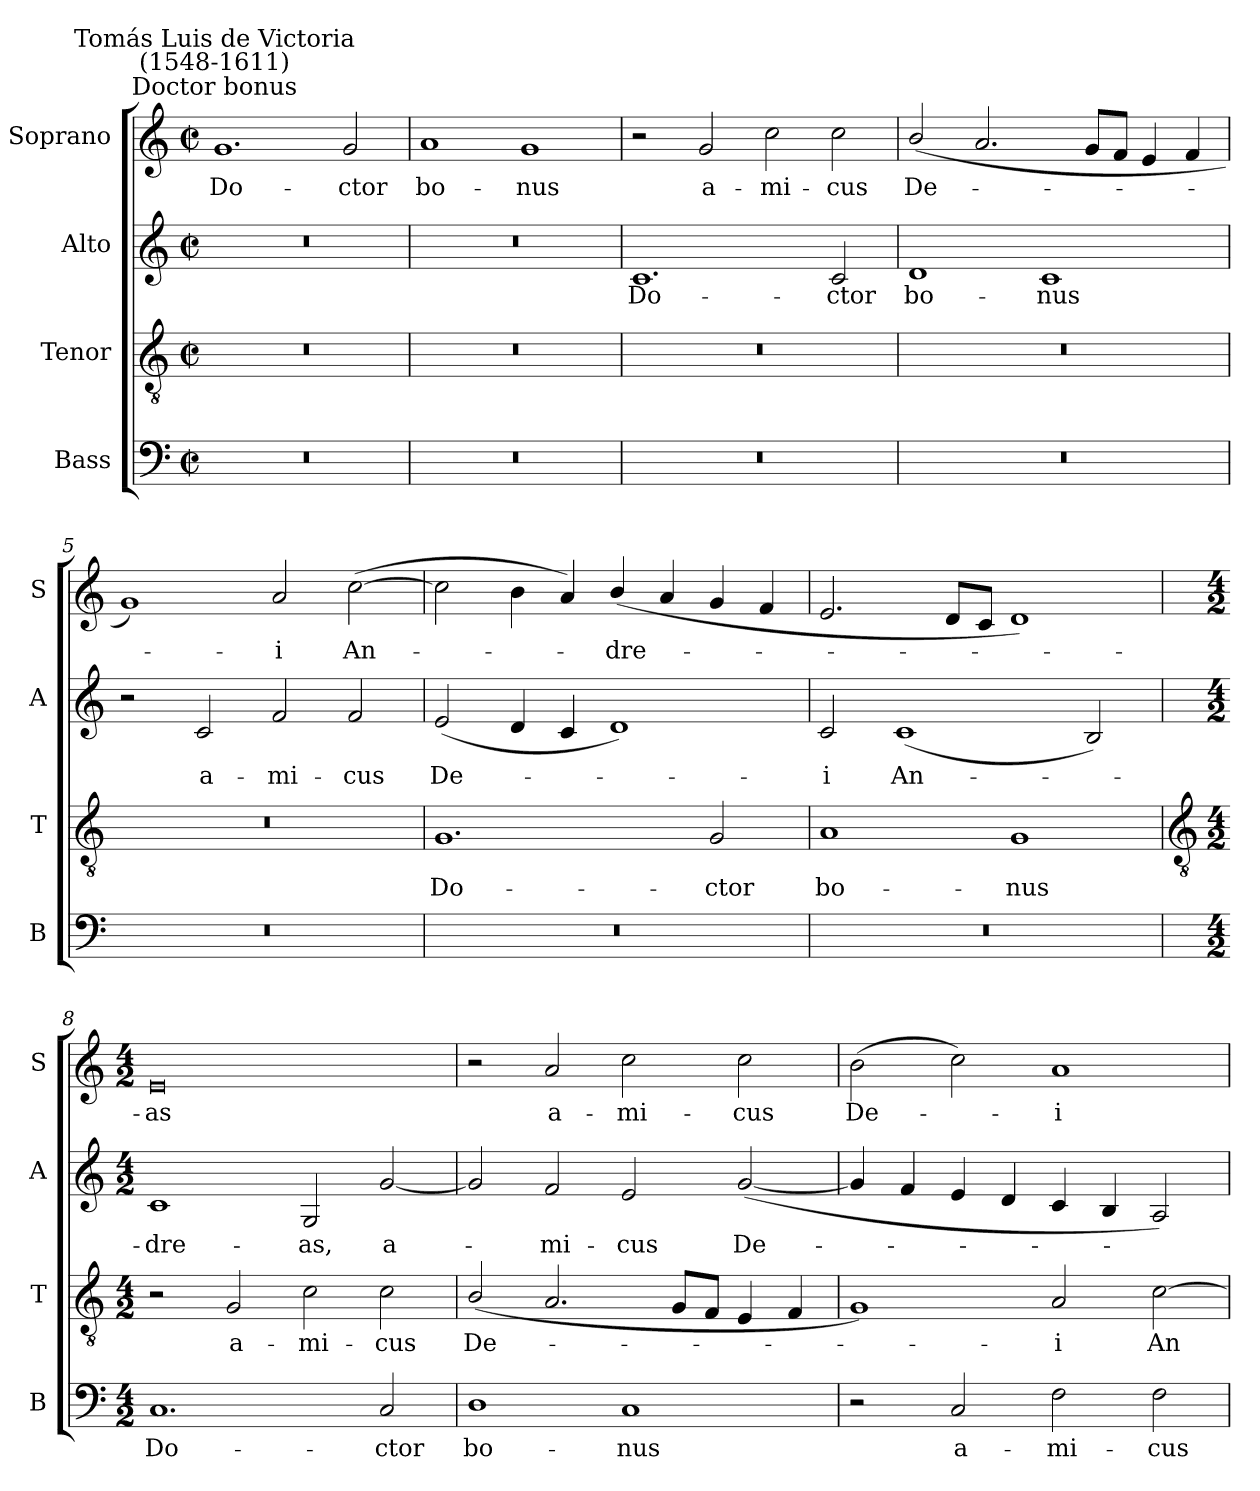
**kern	**text	**kern	**text	**kern	**text	**kern	**text
*part4	*part4	*part3	*part3	*part2	*part2	*part1	*part1
*staff4	*staff4	*staff3	*staff3	*staff2	*staff2	*staff1	*staff1
*I"Bass	*	*I"Tenor	*	*I"Alto	*	*I"Soprano	*
*I'B	*	*I'T	*	*I'A	*	*I'S	*
*clefF4	*	*clefGv2	*	*clefG2	*	*clefG2	*
*k[]	*	*k[]	*	*k[]	*	*k[]	*
*C:	*	*C:	*	*C:	*	*C:	*
*M4/2	*	*M4/2	*	*M4/2	*	*M4/2	*
*met(c|)	*	*met(c|)	*	*met(c|)	*	*met(c|)	*
=1	=1	=1	=1	=1	=1	=1	=1
!	!	!	!	!	!	!LO:TX:a:cj:t=Doctor bonus	!
!	!	!	!	!	!	!LO:TX:a:cj:t=Tomás Luis de Victoria\n(1548-1611)	!
!	!	!	!	!	!	!	!LO:LY:b
0r	.	0r	.	0r	.	1.g	Do-
!	!	!	!	!	!	!	!LO:LY:b
.	.	.	.	.	.	2g	-ctor
=2	=2	=2	=2	=2	=2	=2	=2
!	!	!	!	!	!	!	!LO:LY:b
0r	.	0r	.	0r	.	1a	bo-
!	!	!	!	!	!	!	!LO:LY:b
.	.	.	.	.	.	1g	-nus
=3	=3	=3	=3	=3	=3	=3	=3
!	!	!	!	!	!LO:LY:b	!	!
0r	.	0r	.	1.c	Do-	2r	.
!	!	!	!	!	!	!	!LO:LY:b
.	.	.	.	.	.	2g	a-
!	!	!	!	!	!	!	!LO:LY:b
.	.	.	.	.	.	2cc	-mi-
!	!	!	!	!	!LO:LY:b	!	!LO:LY:b
.	.	.	.	2c	-ctor	2cc	-cus
=4	=4	=4	=4	=4	=4	=4	=4
!	!	!	!	!	!LO:LY:b	!	!LO:LY:b
0r	.	0r	.	1d	bo-	(<2b/	De-
.	.	.	.	.	.	2.a	.
!	!	!	!	!	!LO:LY:b	!	!
.	.	.	.	1c	-nus	.	.
.	.	.	.	.	.	8gL	.
.	.	.	.	.	.	8fJ	.
.	.	.	.	.	.	4e	.
.	.	.	.	.	.	4f	.
=5	=5	=5	=5	=5	=5	=5	=5
0r	.	0r	.	2r	.	1g)	.
!	!	!	!	!	!LO:LY:b	!	!
.	.	.	.	2c	a-	.	.
!	!	!	!	!	!LO:LY:b	!	!LO:LY:b
.	.	.	.	2f	-mi-	2a	i
!	!	!	!	!	!LO:LY:b	!	!LO:LY:b
.	.	.	.	2f	-cus	(>[2cc	An-
=6	=6	=6	=6	=6	=6	=6	=6
!	!	!	!LO:LY:b	!	!LO:LY:b	!	!
0r	.	1.G	Do-	(<2e	De-	2cc]	.
.	.	.	.	4d	.	4b	.
.	.	.	.	4c	.	4a)	.
!	!	!	!	!	!	!	!LO:LY:b
.	.	.	.	1d)	.	(<4b/	dre-
.	.	.	.	.	.	4a	.
!	!	!	!LO:LY:b	!	!	!	!
.	.	2G	-ctor	.	.	4g	.
.	.	.	.	.	.	4f	.
=7	=7	=7	=7	=7	=7	=7	=7
!	!	!	!LO:LY:b	!	!LO:LY:b	!	!
0r	.	1A	bo-	2c	i	2.e	.
!	!	!	!	!	!LO:LY:b	!	!
.	.	.	.	(<1c	An-	.	.
.	.	.	.	.	.	8dL	.
.	.	.	.	.	.	8cJ	.
!	!	!	!LO:LY:b	!	!	!	!
.	.	1G	-nus	.	.	1d)	.
.	.	.	.	2B)	.	.	.
!!LO:LB:g=z
=8	=8	=8	=8	=8	=8	=8	=8
*	*	*clefGv2	*	*	*	*	*
*M4/2	*	*M4/2	*	*M4/2	*	*M4/2	*
!	!LO:LY:b	!	!	!	!LO:LY:b	!	!LO:LY:b
1.C	Do-	2r	.	1c	dre-	0e	as
!	!	!	!LO:LY:b	!	!	!	!
.	.	2G	a-	.	.	.	.
!	!	!	!LO:LY:b	!	!LO:LY:b	!	!
.	.	2c	-mi-	2G	-as,	.	.
!	!LO:LY:b	!	!LO:LY:b	!	!LO:LY:b	!	!
2C	-ctor	2c	-cus	[2g	a-	.	.
=9	=9	=9	=9	=9	=9	=9	=9
!	!LO:LY:b	!	!LO:LY:b	!	!	!	!
1D	bo-	(<2B/	De-	2g]	.	2r	.
!	!	!	!	!	!LO:LY:b	!	!LO:LY:b
.	.	2.A	.	2f	mi-	2a	a-
!	!LO:LY:b	!	!	!	!LO:LY:b	!	!LO:LY:b
1C	-nus	.	.	2e	-cus	2cc	-mi-
.	.	8GL	.	.	.	.	.
.	.	8FJ	.	.	.	.	.
!	!	!	!	!	!LO:LY:b	!	!LO:LY:b
.	.	4E	.	(<[2g	De-	2cc	-cus
.	.	4F	.	.	.	.	.
=10	=10	=10	=10	=10	=10	=10	=10
!	!	!	!	!	!	!	!LO:LY:b
2r	.	1G)	.	4g]	.	(>2b	De-
.	.	.	.	4f	.	.	.
!	!LO:LY:b	!	!	!	!	!	!
2C	a-	.	.	4e	.	2cc)	.
.	.	.	.	4d	.	.	.
!	!LO:LY:b	!	!LO:LY:b	!	!	!	!LO:LY:b
2F	-mi-	2A	i	4c	.	1a	i
.	.	.	.	4B	.	.	.
!	!LO:LY:b	!	!LO:LY:b	!	!	!	!
2F	-cus	[2c	An-	2A)	.	.	.
=	=	=	=	=	=	=	=
*-	*-	*-	*-	*-	*-	*-	*-
